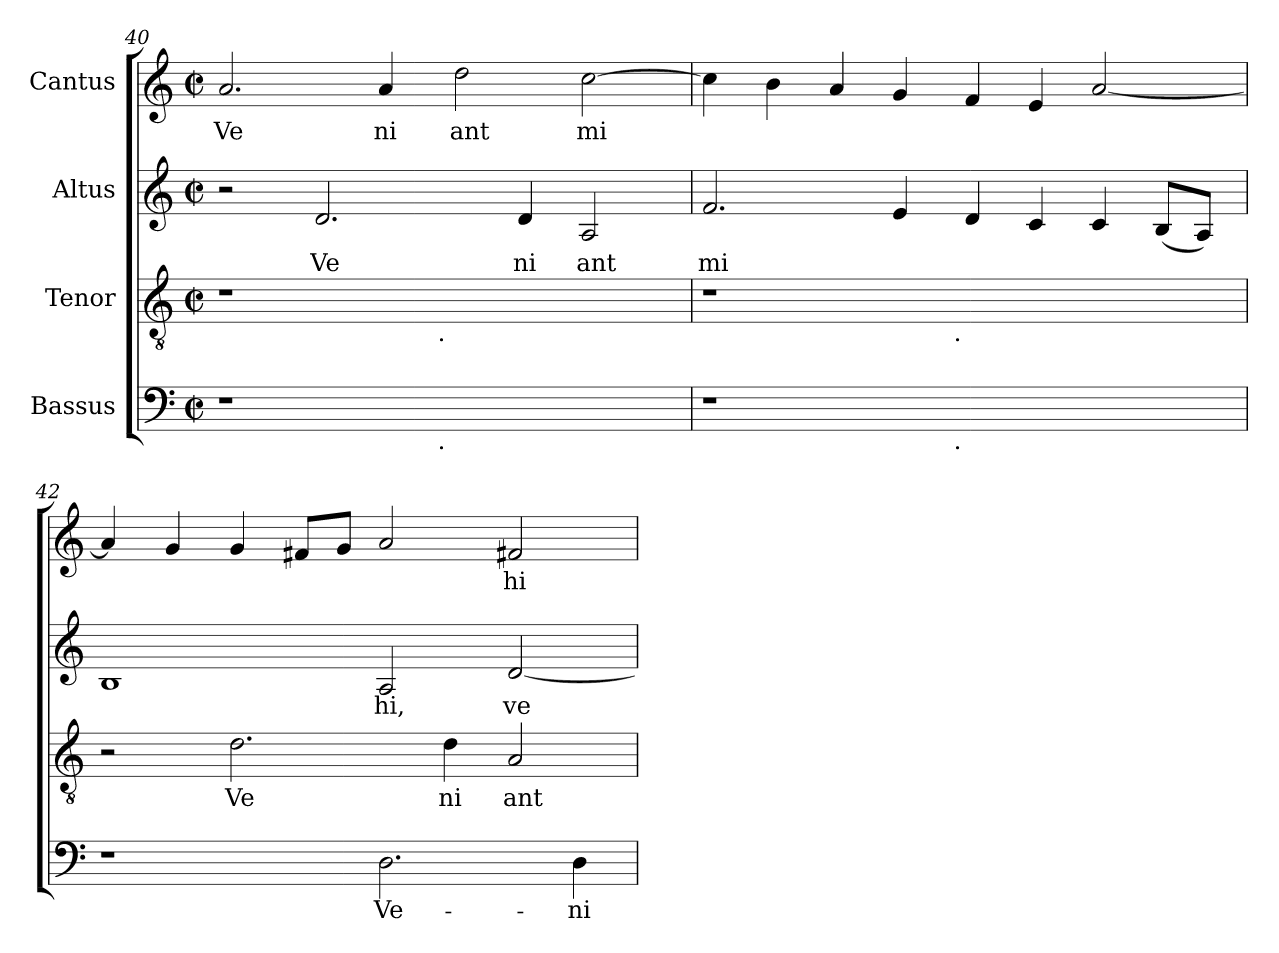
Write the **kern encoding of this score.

**kern	**text	**kern	**text	**kern	**text	**kern	**text
*part4	*part4	*part3	*part3	*part2	*part2	*part1	*part1
*staff4	*staff4	*staff3	*staff3	*staff2	*staff2	*staff1	*staff1
*I"Bassus	*	*I"Tenor	*	*I"Altus	*	*I"Cantus	*
!!LO:PB:g=z
*clefF4	*	*clefGv2	*	*clefG2	*	*clefG2	*
*k[]	*	*k[]	*	*k[]	*	*k[]	*
*C:	*	*C:	*	*C:	*	*C:	*
*M2/2	*	*M2/2	*	*M2/2	*	*M2/2	*
*met(c|)	*	*met(c|)	*	*met(c|)	*	*met(c|)	*
=40	=40	=40	=40	=40	=40	=40	=40
!	!	!	!	!	!	!	!LO:LY:b:cj
*^	*	*^	*	*	*	*	*
1r	2ryy	.	1r	2ryy	.	2r	.	2.a/	Ve
!	!	!	!	!	!	!	!LO:LY:b:cj	!	!
.	4...ryy	.	.	4...ryy	.	2.d/	Ve	.	.
!	!	!	!	!	!	!	!	!	!LO:LY:b:cj
.	.	.	.	.	.	.	.	4a/	ni
!	!	!	!	!LO:TX:b:t=.	!	!	!	!	!
!	!LO:TX:b:t=.	!	!	!	!	!	!	!	!
.	1ryy	.	.	1ryy	.	.	.	.	.
!	!	!	!	!	!	!	!	!	!LO:LY:b:cj
1ryy	.	.	1ryy	.	.	.	.	2dd\	ant
!	!	!	!	!	!	!	!LO:LY:b:cj	!	!
.	.	.	.	.	.	4d/	ni	.	.
!	!	!	!	!	!	!	!LO:LY:b:cj	!	!LO:LY:b:cj
.	.	.	.	.	.	2A/	ant	[>2cc\	mi
.	32ryy	.	.	32ryy	.	.	.	.	.
=41	=41	=41	=41	=41	=41	=41	=41	=41	=41
!	!	!	!	!	!	!	!LO:LY:b:cj	!	!LO:LY:b:cj
1r	2ryy	.	1r	2ryy	.	2.f/	mi	4cc\]	.
!	!	!	!	!	!	!	!	!	!LO:LY:b:cj
.	.	.	.	.	.	.	.	4b\	.
!	!	!	!	!	!	!	!	!	!LO:LY:b:cj
.	4ryy	.	.	4ryy	.	.	.	4a/	.
!	!	!	!	!	!	!	!LO:LY:b:cj	!	!LO:LY:b:cj
.	8...ryy	.	.	8...ryy	.	4e/	.	4g/	.
!	!	!	!	!LO:TX:b:t=.	!	!	!	!	!
!	!LO:TX:b:t=.	!	!	!	!	!	!	!	!
.	1ryy	.	.	1ryy	.	.	.	.	.
!	!	!	!	!	!	!	!LO:LY:b:cj	!	!LO:LY:b:cj
1ryy	.	.	1ryy	.	.	4d/	.	4f/	.
!	!	!	!	!	!	!	!LO:LY:b:cj	!	!LO:LY:b:cj
.	.	.	.	.	.	4c/	.	4e/	.
!	!	!	!	!	!	!	!LO:LY:b:cj	!	!LO:LY:b:cj
.	.	.	.	.	.	4c/	.	[<2a/	.
!	!	!	!	!	!	!	!LO:LY:b:cj	!	!
.	.	.	.	.	.	(>8B/L	.	.	.
!	!	!	!	!	!	!	!LO:LY:b:cj	!	!
.	.	.	.	.	.	8A/J)	.	.	.
.	64ryy	.	.	64ryy	.	.	.	.	.
=42	=42	=42	=42	=42	=42	=42	=42	=42	=42
!	!	!	!	!	!	!	!LO:LY:b:cj	!	!LO:LY:b:cj
*v	*v	*	*	*	*	*	*	*	*
*	*	*v	*v	*	*	*	*	*
1r	.	2r	.	1B	.	4a/]	.
!	!	!	!	!	!	!	!LO:LY:b:cj
.	.	.	.	.	.	4g/	.
!	!	!	!LO:LY:b:cj	!	!	!	!LO:LY:b:cj
.	.	2.d\	Ve	.	.	4g/	.
!	!	!	!	!	!	!	!LO:LY:b:cj
.	.	.	.	.	.	8f#X/L	.
!	!	!	!	!	!	!	!LO:LY:b:cj
.	.	.	.	.	.	8g/J	.
!	!LO:LY:b:cj	!	!	!	!LO:LY:b:cj	!	!LO:LY:b:cj
2.D\	Ve-	.	.	2A/	hi,	2a/	.
!	!	!	!LO:LY:b:cj	!	!	!	!
.	.	4d\	ni	.	.	.	.
!	!	!	!LO:LY:b:cj	!	!LO:LY:b:cj	!	!LO:LY:b:cj
.	.	2A/	ant	[<2d/	ve	2f#X/	hi
!	!LO:LY:b:cj	!	!	!	!	!	!
4D\	-ni-	.	.	.	.	.	.
=	=	=	=	=	=	=	=
*-	*-	*-	*-	*-	*-	*-	*-
